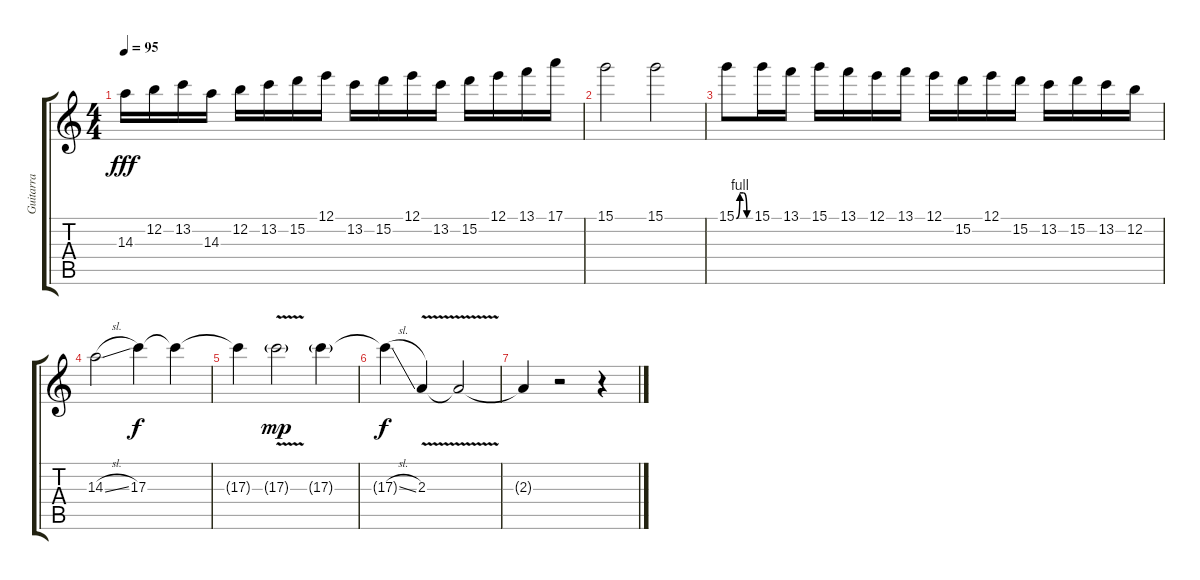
\track ("Guitarra" "Guitarra") {instrument electricguitarclean}
\staff {score tabs}
\tuning (E4 B3 G3 D3 A2 E2) {hide}
\ts (4 4)
\tempo 95
\clef g2
\ks c
14.3.16{dy fff volume 10} 12.2.16 13.2.16 14.3.16 12.2.16 13.2.16 15.2.16 12.1.16 13.2.16 15.2.16 12.1.16 13.2.16 15.2.16 12.1.16 13.1.16 17.1.16 |
15.1.2 15.1.2 |
15.1{be (custom 0 0 15 4 30 4 45 0 60 0)}.8 15.1.16 13.1.16 15.1.16 13.1.16 12.1.16 13.1.16 12.1.16 15.2.16 12.1.16 15.2.16 13.2.16 15.2.16 13.2.16 12.2.16 |
14.3{sl}.2 17.3.4{dy f} 17.3{t}.4 |
17.3{t}.4 17.3{v g}.2{dy mp} 17.3{g}.4 |
17.3{sl t}.4{dy f} 2.3{v}.4 2.3{t}.2 |
2.3{t}.4 r.2 r.4
